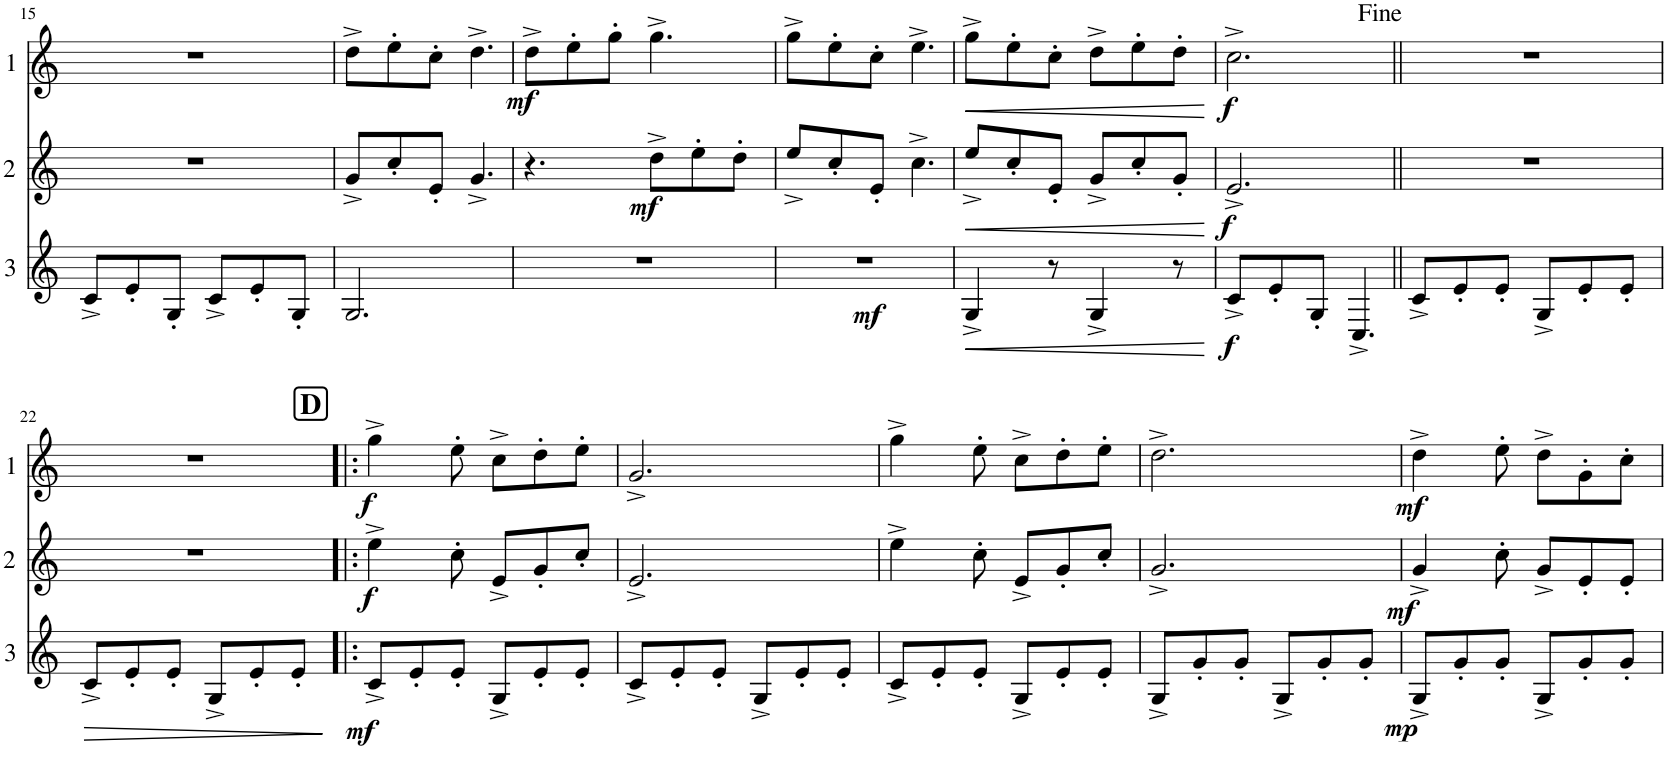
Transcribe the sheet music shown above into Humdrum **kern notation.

**kern	**dynam	**kern	**dynam	**kern	**dynam
*part3	*part3	*part2	*part2	*part1	*part1
*staff3	*staff3	*staff2	*staff2	*staff1	*staff1
*I"Cor 3	*	*I"Cor 2	*	*I"Cor 1	*
!!LO:PB:g=z
*clefG2	*	*clefG2	*	*clefG2	*
*Trd4c7	*	*Trd4c7	*	*Trd4c7	*
*k[]	*	*k[]	*	*k[]	*
*M6/8	*	*M6/8	*	*M6/8	*
=15	=15	=15	=15	=15	=15
8c^/L	.	2.r	.	2.r	.
8e'/	.	.	.	.	.
8G'/J	.	.	.	.	.
8c^/L	.	.	.	.	.
8e'/	.	.	.	.	.
8G'/J	.	.	.	.	.
=16	=16	=16	=16	=16	=16
2.G/	.	8g^/L	.	8dd^\L	.
.	.	8cc'/	.	8ee'\	.
.	.	8e'/J	.	8cc'\J	.
.	.	4.g^/	.	4.dd^\	.
=17	=17	=17	=17	=17	=17
!	!	!	!	!	!LO:DY:b
2.r	.	4.r	.	8dd^\L	mf
.	.	.	.	8ee'\	.
.	.	.	.	8gg'\J	.
!	!	!	!LO:DY:b	!	!
.	.	8dd^\L	mf	4.gg^\	.
.	.	8ee'\	.	.	.
.	.	8dd'\J	.	.	.
=18	=18	=18	=18	=18	=18
!	!LO:DY:b	!	!	!	!
2.r	mf	8ee^/L	.	8gg^\L	.
.	.	8cc'/	.	8ee'\	.
.	.	8e'/J	.	8cc'\J	.
.	.	4.cc^\	.	4.ee^\	.
=19	=19	=19	=19	=19	=19
!	!LO:HP:b	!	!LO:HP:b	!	!LO:HP:b
4G^/	<	8ee^/L	<	8gg^\L	<
.	.	8cc'/	.	8ee'\	.
8r	.	8e'/J	.	8cc'\J	.
4G^/	.	8g^/L	.	8dd^\L	.
.	.	8cc'/	.	8ee'\	.
8r	.	8g'/J	.	8dd'\J	.
.	[	.	[	.	[
=20	=20	=20	=20	=20	=20
!	!LO:DY:b	!	!LO:DY:b	!	!LO:DY:b
8c^/L	f	2.e^/	f	2.cc^\	f
8e'/	.	.	.	.	.
8G'/J	.	.	.	.	.
4.C^/	.	.	.	.	.
=21||	=21||	=21||	=21||	=21||	=21||
8c^/L	.	2.r	.	2.r	.
8e'/	.	.	.	.	.
8e'/J	.	.	.	.	.
8G^/L	.	.	.	.	.
8e'/	.	.	.	.	.
8e'/J	.	.	.	.	.
!!LO:LB:g=z
=22	=22	=22	=22	=22	=22
!	!LO:HP:b	!	!	!	!
8c^/L	>	2.r	.	2.r	.
8e'/	.	.	.	.	.
8e'/J	.	.	.	.	.
8G^/L	.	.	.	.	.
8e'/	.	.	.	.	.
8e'/J	.	.	.	.	.
.	]	.	.	.	.
!!LO:REH:place=s1:a:B:cj:fs=14:t=D
=23!|:	=23!|:	=23!|:	=23!|:	=23!|:	=23!|:
!	!LO:DY:b	!	!LO:DY:b	!	!LO:DY:b
8c^/L	mf	4ee^\	f	4gg^\	f
8e'/	.	.	.	.	.
8e'/J	.	8cc'\	.	8ee'\	.
8G^/L	.	8e^/L	.	8cc^\L	.
8e'/	.	8g'/	.	8dd'\	.
8e'/J	.	8cc'/J	.	8ee'\J	.
=24	=24	=24	=24	=24	=24
8c^/L	.	2.e^/	.	2.g^/	.
8e'/	.	.	.	.	.
8e'/J	.	.	.	.	.
8G^/L	.	.	.	.	.
8e'/	.	.	.	.	.
8e'/J	.	.	.	.	.
=25	=25	=25	=25	=25	=25
8c^/L	.	4ee^\	.	4gg^\	.
8e'/	.	.	.	.	.
8e'/J	.	8cc'\	.	8ee'\	.
8G^/L	.	8e^/L	.	8cc^\L	.
8e'/	.	8g'/	.	8dd'\	.
8e'/J	.	8cc'/J	.	8ee'\J	.
=26	=26	=26	=26	=26	=26
8G^/L	.	2.g^/	.	2.dd^\	.
8g'/	.	.	.	.	.
8g'/J	.	.	.	.	.
8G^/L	.	.	.	.	.
8g'/	.	.	.	.	.
8g'/J	.	.	.	.	.
=27	=27	=27	=27	=27	=27
!	!LO:DY:b	!	!LO:DY:b	!	!LO:DY:b
8G^/L	mp	4g^/	mf	4dd^\	mf
8g'/	.	.	.	.	.
8g'/J	.	8cc'\	.	8ee'\	.
8G^/L	.	8g^/L	.	8dd^\L	.
8g'/	.	8e'/	.	8g'\	.
8g'/J	.	8e'/J	.	8cc'\J	.
=	=	=	=	=	=
*-	*-	*-	*-	*-	*-
